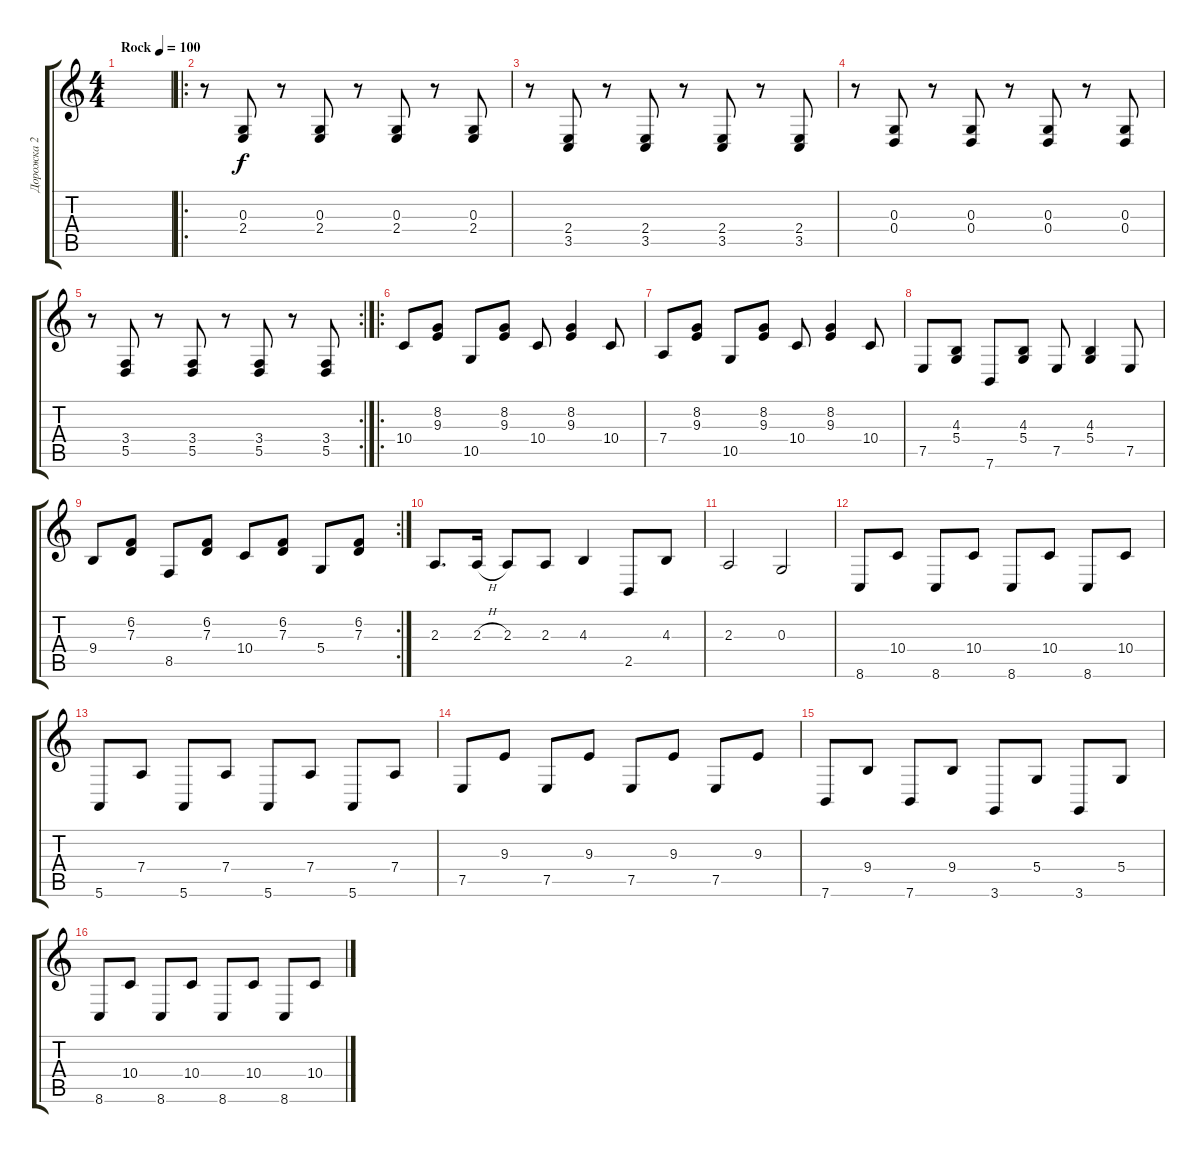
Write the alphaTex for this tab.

\track ("Дорожка 2" "Дорожка 2") {instrument acousticgrandpiano}
\staff {score tabs}
\tuning (E4 B3 G3 D3 A2 E2) {hide}
\ts (4 4)
\tempo (100 "Rock")
\clef g2
\ks c
|
\ro
r.8 (0.3 2.4).8 r.8 (0.3 2.4).8 r.8 (0.3 2.4).8 r.8 (0.3 2.4).8 |
r.8 (2.4 3.5).8 r.8 (2.4 3.5).8 r.8 (2.4 3.5).8 r.8 (2.4 3.5).8 |
r.8 (0.3 0.4).8 r.8 (0.3 0.4).8 r.8 (0.3 0.4).8 r.8 (0.3 0.4).8 |
\rc 2
r.8 (3.4 5.5).8 r.8 (3.4 5.5).8 r.8 (3.4 5.5).8 r.8 (3.4 5.5).8 |
\ro
10.4.8 (8.2 9.3).8 10.5.8 (8.2 9.3).8 10.4.8 (8.2 9.3).4 10.4.8 |
7.4.8 (8.2 9.3).8 10.5.8 (8.2 9.3).8 10.4.8 (8.2 9.3).4 10.4.8 |
7.5.8 (4.3 5.4).8 7.6.8 (4.3 5.4).8 7.5.8 (4.3 5.4).4 7.5.8 |
\rc 2
9.4.8 (6.2 7.3).8 8.5.8 (6.2 7.3).8 10.4.8 (6.2 7.3).8 5.4.8 (6.2 7.3).8 |
2.3.8{d} 2.3{h}.16 2.3.8 2.3.8 4.3.4 2.5.8 4.3.8 |
2.3.2 0.3.2 |
8.6.8 10.4.8 8.6.8 10.4.8 8.6.8 10.4.8 8.6.8 10.4.8 |
5.6.8 7.4.8 5.6.8 7.4.8 5.6.8 7.4.8 5.6.8 7.4.8 |
7.5.8 9.3.8 7.5.8 9.3.8 7.5.8 9.3.8 7.5.8 9.3.8 |
7.6.8 9.4.8 7.6.8 9.4.8 3.6.8 5.4.8 3.6.8 5.4.8 |
8.6.8 10.4.8 8.6.8 10.4.8 8.6.8 10.4.8 8.6.8 10.4.8
